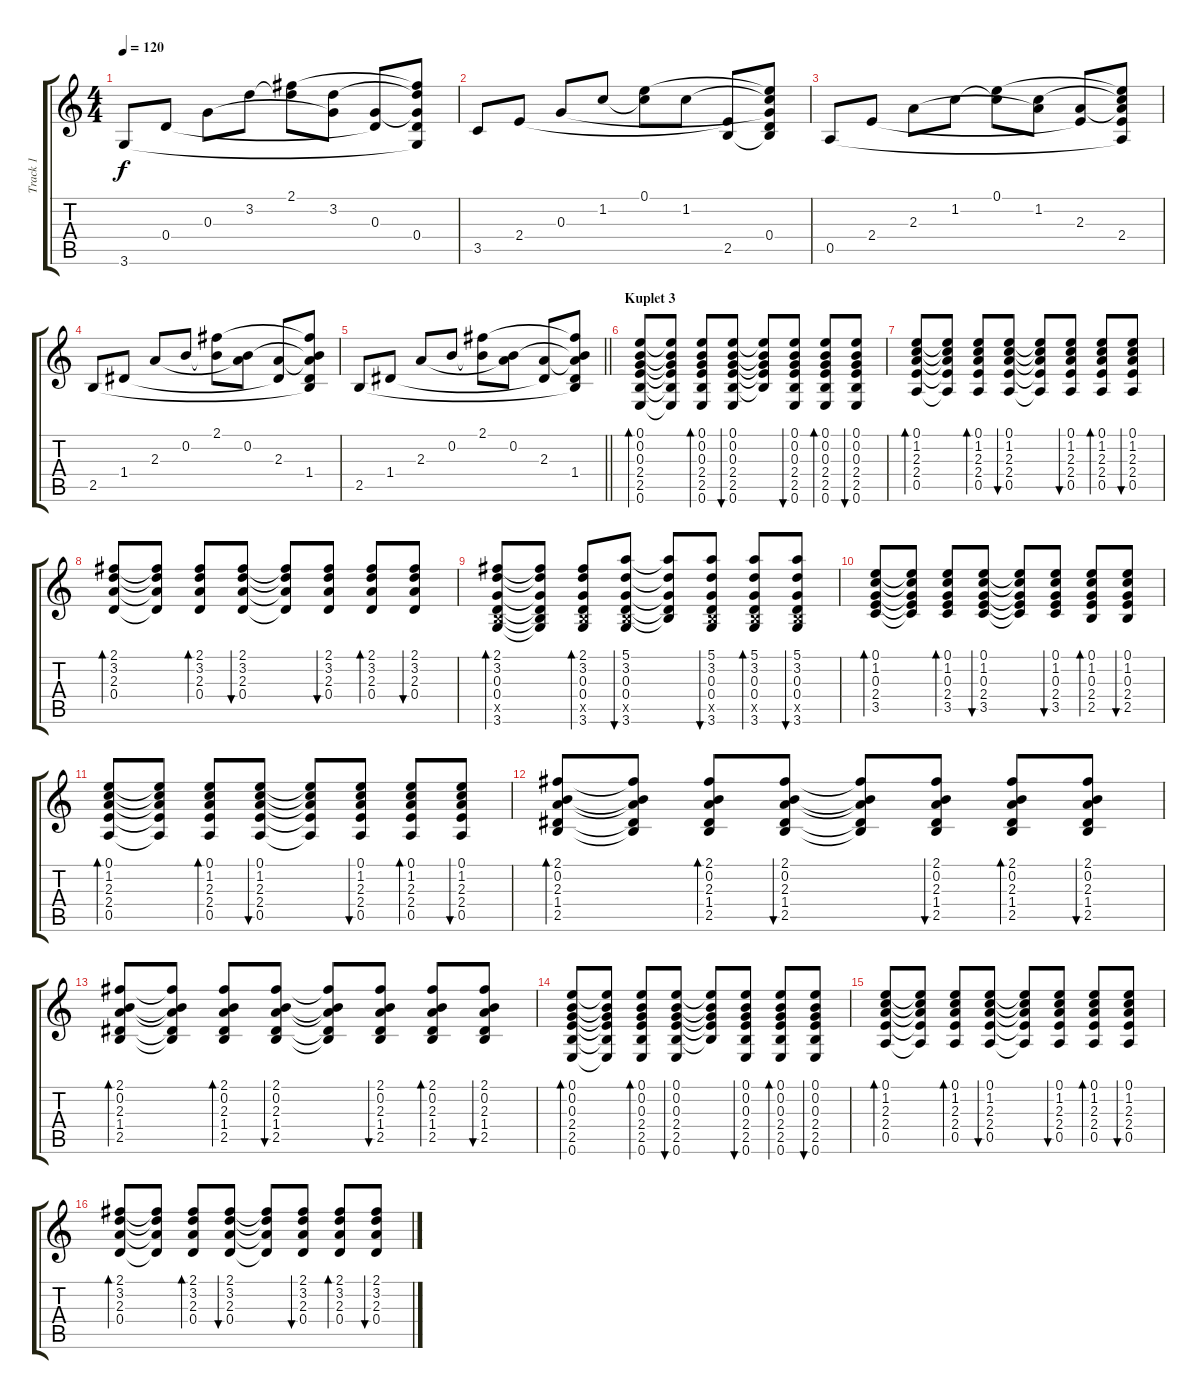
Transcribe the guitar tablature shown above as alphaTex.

\track ("Track 1" "Track 1") {instrument acousticguitarsteel}
\staff {score tabs}
\tuning (E4 B3 G3 D3 A2 E2) {hide}
\ts (4 4)
\tempo 120
\clef g2
\ks c
3.6.8{dy f} 0.4.8 0.3.8 3.2.8 (2.1 3.2{t}).8 (3.2 0.3{t}).8 (0.3 0.4{t}).8 (2.1{t} 3.2{t} 0.3{t} 0.4 3.6{t}).8 |
3.5.8 2.4.8 0.3.8 1.2.8 (0.1 1.2{t}).8 1.2.8 (2.4{t} 2.5).8 (0.1{t} 1.2{t} 0.3{t} 0.4 2.5{t}).8 |
0.5.8 2.4.8 2.3.8 1.2.8 (0.1 1.2{t}).8 (1.2 2.3{t}).8 (2.3 2.4{t}).8 (0.1{t} 1.2{t} 2.3{t} 2.4 0.5{t}).8 |
2.5.8 1.4.8 2.3.8 0.2.8 (2.1 0.2{t}).8 (0.2 2.3{t}).8 (2.3 1.4{t}).8 (2.1{t} 0.2{t} 2.3{t} 1.4 2.5{t}).8 |
\barLineRight lightlight
2.5.8 1.4.8 2.3.8 0.2.8 (2.1 0.2{t}).8 (0.2 2.3{t}).8 (2.3 1.4{t}).8 (2.1{t} 0.2{t} 2.3{t} 1.4 2.5{t}).8 |
\section ("" "Kuplet 3")
(0.1 0.2 0.3 2.4 2.5 0.6).8{bd 60} (0.1{t} 0.2{t} 0.3{t} 2.4{t} 2.5{t} 0.6{t}).8 (0.1 0.2 0.3 2.4 2.5 0.6).8{bd 60} (0.1 0.2 0.3 2.4 2.5 0.6).8{bu 60} (0.1{t} 0.2{t} 0.3{t} 2.4{t} 2.5{t}).8 (0.1 0.2 0.3 2.4 2.5 0.6).8{bu 60} (0.1 0.2 0.3 2.4 2.5 0.6).8{bd 60} (0.1 0.2 0.3 2.4 2.5 0.6).8{bu 60} |
(0.1 1.2 2.3 2.4 0.5).8{bd 60} (0.1{t} 1.2{t} 2.3{t} 2.4{t} 0.5{t}).8 (0.1 1.2 2.3 2.4 0.5).8{bd 60} (0.1 1.2 2.3 2.4 0.5).8{bu 60} (0.1{t} 1.2{t} 2.3{t} 2.4{t} 0.5{t}).8 (0.1 1.2 2.3 2.4 0.5).8{bu 60} (0.1 1.2 2.3 2.4 0.5).8{bd 60} (0.1 1.2 2.3 2.4 0.5).8{bu 60} |
(2.1 3.2 2.3 0.4).8{bd 60} (2.1{t} 3.2{t} 2.3{t} 0.4{t}).8 (2.1 3.2 2.3 0.4).8{bd 60} (2.1 3.2 2.3 0.4).8{bu 60} (2.1{t} 3.2{t} 2.3{t} 0.4{t}).8 (2.1 3.2 2.3 0.4).8{bu 60} (2.1 3.2 2.3 0.4).8{bd 60} (2.1 3.2 2.3 0.4).8{bu 60} |
(2.1 3.2 0.3 0.4 2.5{x} 3.6).8{bd 60} (2.1{t} 3.2{t} 0.3{t} 0.4{t} 2.5{t} 3.6{t}).8 (2.1 3.2 0.3 0.4 2.5{x} 3.6).8{bd 60} (5.1 3.2 0.3 0.4 2.5{x} 3.6).8{bu 60} (5.1{t} 3.2{t} 0.3{t} 0.4{t} 2.5{t}).8 (5.1 3.2 0.3 0.4 2.5{x} 3.6).8{bu 60} (5.1 3.2 0.3 0.4 2.5{x} 3.6).8{bd 60} (5.1 3.2 0.3 0.4 2.5{x} 3.6).8{bu 60} |
(0.1 1.2 0.3 2.4 3.5).8{bd 60} (0.1{t} 1.2{t} 0.3{t} 2.4{t} 3.5{t}).8 (0.1 1.2 0.3 2.4 3.5).8{bd 60} (0.1 1.2 0.3 2.4 3.5).8{bu 60} (0.1{t} 1.2{t} 0.3{t} 2.4{t} 3.5{t}).8 (0.1 1.2 0.3 2.4 3.5).8{bu 60} (0.1 1.2 0.3 2.4 2.5).8{bd 60} (0.1 1.2 0.3 2.4 2.5).8{bu 60} |
(0.1 1.2 2.3 2.4 0.5).8{bd 60} (0.1{t} 1.2{t} 2.3{t} 2.4{t} 0.5{t}).8 (0.1 1.2 2.3 2.4 0.5).8{bd 60} (0.1 1.2 2.3 2.4 0.5).8{bu 60} (0.1{t} 1.2{t} 2.3{t} 2.4{t} 0.5{t}).8 (0.1 1.2 2.3 2.4 0.5).8{bu 60} (0.1 1.2 2.3 2.4 0.5).8{bd 60} (0.1 1.2 2.3 2.4 0.5).8{bu 60} |
(2.1 0.2 2.3 1.4 2.5).8{bd 60} (2.1{t} 0.2{t} 2.3{t} 1.4{t} 2.5{t}).8 (2.1 0.2 2.3 1.4 2.5).8{bd 60} (2.1 0.2 2.3 1.4 2.5).8{bu 60} (2.1{t} 0.2{t} 2.3{t} 1.4{t} 2.5{t}).8 (2.1 0.2 2.3 1.4 2.5).8{bu 60} (2.1 0.2 2.3 1.4 2.5).8{bd 60} (2.1 0.2 2.3 1.4 2.5).8{bu 60} |
(2.1 0.2 2.3 1.4 2.5).8{bd 60} (2.1{t} 0.2{t} 2.3{t} 1.4{t} 2.5{t}).8 (2.1 0.2 2.3 1.4 2.5).8{bd 60} (2.1 0.2 2.3 1.4 2.5).8{bu 60} (2.1{t} 0.2{t} 2.3{t} 1.4{t} 2.5{t}).8 (2.1 0.2 2.3 1.4 2.5).8{bu 60} (2.1 0.2 2.3 1.4 2.5).8{bd 60} (2.1 0.2 2.3 1.4 2.5).8{bu 60} |
(0.1 0.2 0.3 2.4 2.5 0.6).8{bd 60} (0.1{t} 0.2{t} 0.3{t} 2.4{t} 2.5{t} 0.6{t}).8 (0.1 0.2 0.3 2.4 2.5 0.6).8{bd 60} (0.1 0.2 0.3 2.4 2.5 0.6).8{bu 60} (0.1{t} 0.2{t} 0.3{t} 2.4{t} 2.5{t}).8 (0.1 0.2 0.3 2.4 2.5 0.6).8{bu 60} (0.1 0.2 0.3 2.4 2.5 0.6).8{bd 60} (0.1 0.2 0.3 2.4 2.5 0.6).8{bu 60} |
(0.1 1.2 2.3 2.4 0.5).8{bd 60} (0.1{t} 1.2{t} 2.3{t} 2.4{t} 0.5{t}).8 (0.1 1.2 2.3 2.4 0.5).8{bd 60} (0.1 1.2 2.3 2.4 0.5).8{bu 60} (0.1{t} 1.2{t} 2.3{t} 2.4{t} 0.5{t}).8 (0.1 1.2 2.3 2.4 0.5).8{bu 60} (0.1 1.2 2.3 2.4 0.5).8{bd 60} (0.1 1.2 2.3 2.4 0.5).8{bu 60} |
(2.1 3.2 2.3 0.4).8{bd 60} (2.1{t} 3.2{t} 2.3{t} 0.4{t}).8 (2.1 3.2 2.3 0.4).8{bd 60} (2.1 3.2 2.3 0.4).8{bu 60} (2.1{t} 3.2{t} 2.3{t} 0.4{t}).8 (2.1 3.2 2.3 0.4).8{bu 60} (2.1 3.2 2.3 0.4).8{bd 60} (2.1 3.2 2.3 0.4).8{bu 60}
